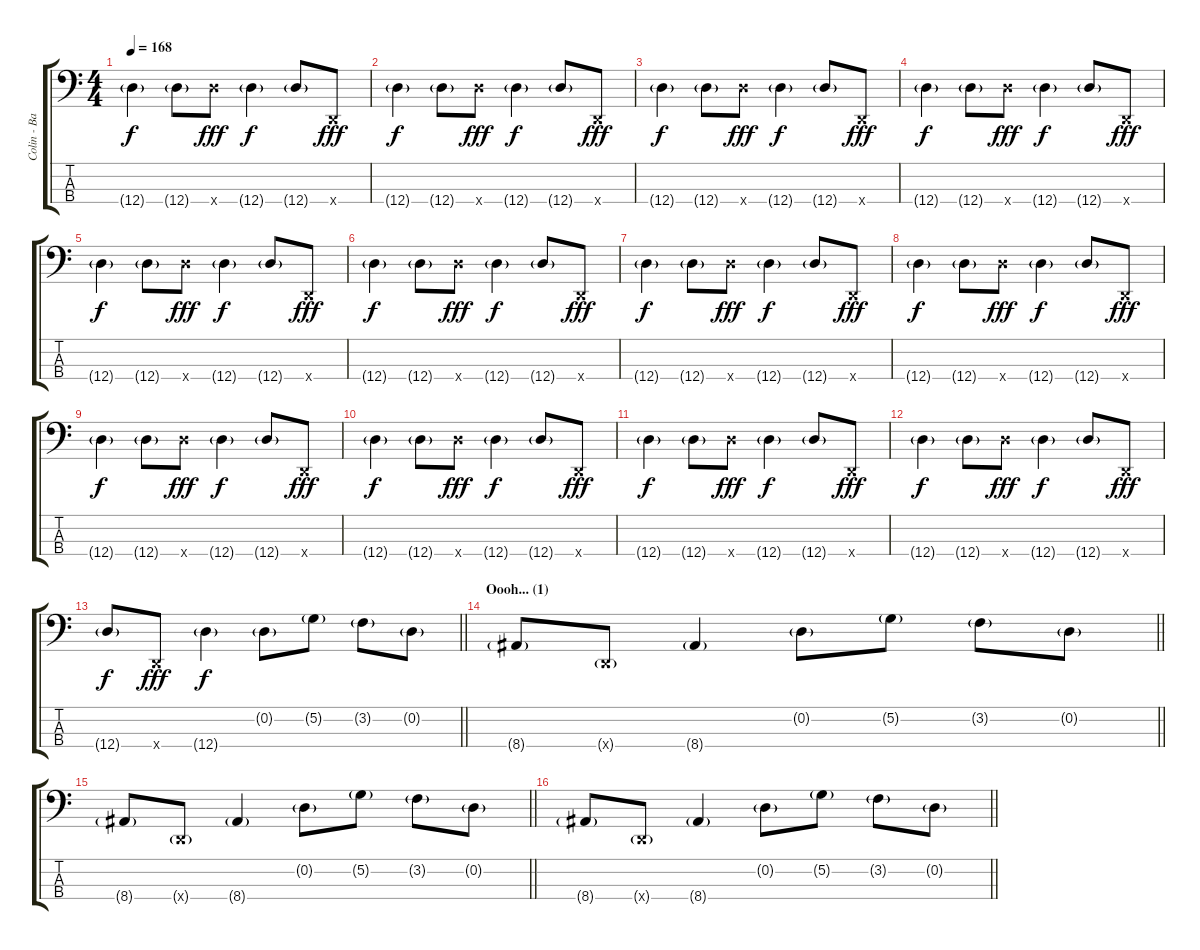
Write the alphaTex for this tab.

\track ("Colin - Bass" "Colin - Ba") {instrument electricbassfinger}
\staff {score tabs}
\tuning (G2 D2 A1 D1) {hide}
\ts (4 4)
\tempo 168
\clef f4
\ks c
12.4{g}.4{dy f} 12.4{g}.8 12.4{x}.8{dy fff} 12.4{g}.4{dy f} 12.4{g}.8 0.4{x}.8{dy fff} |
12.4{g}.4{dy f} 12.4{g}.8 12.4{x}.8{dy fff} 12.4{g}.4{dy f} 12.4{g}.8 0.4{x}.8{dy fff} |
12.4{g}.4{dy f} 12.4{g}.8 12.4{x}.8{dy fff} 12.4{g}.4{dy f} 12.4{g}.8 0.4{x}.8{dy fff} |
12.4{g}.4{dy f} 12.4{g}.8 12.4{x}.8{dy fff} 12.4{g}.4{dy f} 12.4{g}.8 0.4{x}.8{dy fff} |
12.4{g}.4{dy f} 12.4{g}.8 12.4{x}.8{dy fff} 12.4{g}.4{dy f} 12.4{g}.8 0.4{x}.8{dy fff} |
12.4{g}.4{dy f} 12.4{g}.8 12.4{x}.8{dy fff} 12.4{g}.4{dy f} 12.4{g}.8 0.4{x}.8{dy fff} |
12.4{g}.4{dy f} 12.4{g}.8 12.4{x}.8{dy fff} 12.4{g}.4{dy f} 12.4{g}.8 0.4{x}.8{dy fff} |
12.4{g}.4{dy f} 12.4{g}.8 12.4{x}.8{dy fff} 12.4{g}.4{dy f} 12.4{g}.8 0.4{x}.8{dy fff} |
12.4{g}.4{dy f} 12.4{g}.8 12.4{x}.8{dy fff} 12.4{g}.4{dy f} 12.4{g}.8 0.4{x}.8{dy fff} |
12.4{g}.4{dy f} 12.4{g}.8 12.4{x}.8{dy fff} 12.4{g}.4{dy f} 12.4{g}.8 0.4{x}.8{dy fff} |
12.4{g}.4{dy f} 12.4{g}.8 12.4{x}.8{dy fff} 12.4{g}.4{dy f} 12.4{g}.8 0.4{x}.8{dy fff} |
12.4{g}.4{dy f} 12.4{g}.8 12.4{x}.8{dy fff} 12.4{g}.4{dy f} 12.4{g}.8 0.4{x}.8{dy fff} |
\barLineRight lightlight
12.4{g}.8{dy f} 0.4{x}.8{dy fff} 12.4{g}.4{dy f} 0.2{g}.8 5.2{g}.8 3.2{g}.8 0.2{g}.8 |
\section ("" "Oooh... (1)")
\barLineRight lightlight
8.4{g}.8 0.4{g x}.8 8.4{g}.4 0.2{g}.8 5.2{g}.8 3.2{g}.8 0.2{g}.8 |
\barLineRight lightlight
8.4{g}.8 0.4{g x}.8 8.4{g}.4 0.2{g}.8 5.2{g}.8 3.2{g}.8 0.2{g}.8 |
\barLineRight lightlight
8.4{g}.8 0.4{g x}.8 8.4{g}.4 0.2{g}.8 5.2{g}.8 3.2{g}.8 0.2{g}.8
